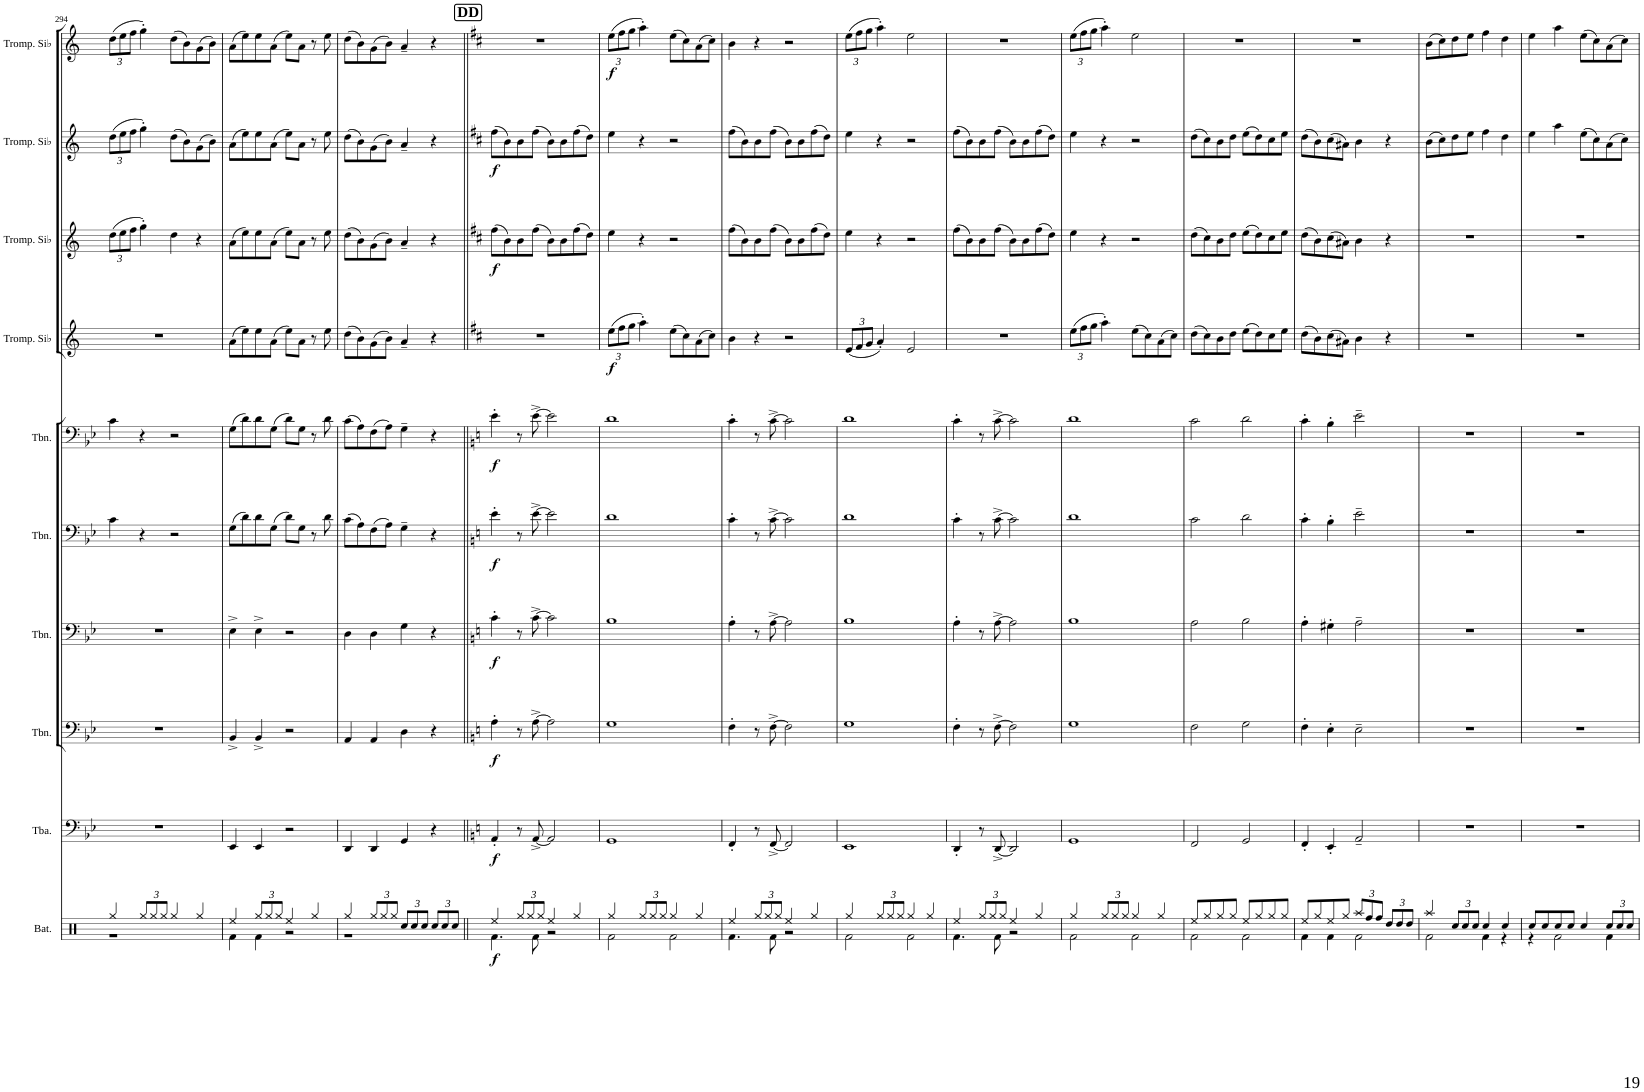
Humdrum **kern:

**kern	**dynam	**kern	**dynam	**kern	**dynam	**kern	**dynam	**kern	**dynam	**kern	**dynam	**kern	**dynam	**kern	**dynam	**kern	**dynam	**kern	**dynam
*part10	*part10	*part9	*part9	*part8	*part8	*part7	*part7	*part6	*part6	*part5	*part5	*part4	*part4	*part3	*part3	*part2	*part2	*part1	*part1
*staff10	*staff10	*staff9	*staff9	*staff8	*staff8	*staff7	*staff7	*staff6	*staff6	*staff5	*staff5	*staff4	*staff4	*staff3	*staff3	*staff2	*staff2	*staff1	*staff1
*I"Batterie	*	*I"Tuba	*	*I"Trombone	*	*I"Trombone	*	*I"Trombone	*	*I"Trombone	*	*I"Trompette en Sib	*	*I"Trompette en Sib	*	*I"Trompette en Sib	*	*I"Trompette en Sib	*
*I'Bat.	*	*I'Tba.	*	*I'Tbn.	*	*I'Tbn.	*	*I'Tbn.	*	*I'Tbn.	*	*I'Tromp. Sib	*	*I'Tromp. Sib	*	*I'Tromp. Sib	*	*I'Tromp. Sib	*
!!LO:PB:g=z
*clefX	*	*clefF4	*	*clefF4	*	*clefF4	*	*clefF4	*	*clefF4	*	*clefG2	*	*clefG2	*	*clefG2	*	*clefG2	*
*	*	*	*	*	*	*	*	*	*	*	*	*Trd1c2	*	*Trd1c2	*	*Trd1c2	*	*Trd1c2	*
*k[]	*	*k[b-e-]	*	*k[b-e-]	*	*k[b-e-]	*	*k[b-e-]	*	*k[b-e-]	*	*k[]	*	*k[]	*	*k[]	*	*k[]	*
*M2/2	*	*M2/2	*	*M2/2	*	*M2/2	*	*M2/2	*	*M2/2	*	*M2/2	*	*M2/2	*	*M2/2	*	*M2/2	*
*met(c|)	*	*met(c|)	*	*met(c|)	*	*met(c|)	*	*met(c|)	*	*met(c|)	*	*met(c|)	*	*met(c|)	*	*met(c|)	*	*met(c|)	*
=294	=294	=294	=294	=294	=294	=294	=294	=294	=294	=294	=294	=294	=294	=294	=294	=294	=294	=294	=294
*^	*	*	*	*	*	*	*	*	*	*	*	*	*	*	*	*	*	*	*
*	*	*	*	*	*	*	*	*	*	*	*	*	*	*	*Xbrackettup	*	*Xbrackettup	*	*Xbrackettup	*
4Rgg/	1r	.	1r	.	1r	.	1r	.	4c\	.	4c\	.	1r	.	(12dd\L	.	(12dd\L	.	(12dd\L	.
.	.	.	.	.	.	.	.	.	.	.	.	.	.	.	12ee\	.	12ee\	.	12ee\	.
.	.	.	.	.	.	.	.	.	.	.	.	.	.	.	12ff\J	.	12ff\J	.	12ff\J	.
*Xbrackettup	*	*	*	*	*	*	*	*	*	*	*	*	*	*	*	*	*	*	*	*
12Rgg/L	.	.	.	.	.	.	.	.	4r	.	4r	.	.	.	4gg'\)	.	4gg'\)	.	4gg'\)	.
12Rgg/	.	.	.	.	.	.	.	.	.	.	.	.	.	.	.	.	.	.	.	.
12Rgg/J	.	.	.	.	.	.	.	.	.	.	.	.	.	.	.	.	.	.	.	.
4Rgg/	.	.	.	.	.	.	.	.	2r	.	2r	.	.	.	4dd\	.	(8dd\L	.	(8dd\L	.
.	.	.	.	.	.	.	.	.	.	.	.	.	.	.	.	.	8b\)	.	8b\)	.
4Rgg/	.	.	.	.	.	.	.	.	.	.	.	.	.	.	4r	.	(8g\	.	(8g\	.
.	.	.	.	.	.	.	.	.	.	.	.	.	.	.	.	.	8b\J)	.	8b\J)	.
=295	=295	=295	=295	=295	=295	=295	=295	=295	=295	=295	=295	=295	=295	=295	=295	=295	=295	=295	=295	=295
4Ree/	4Rf\	.	4EE-/	.	4BB-^/	.	4E-^\	.	(8G\L	.	(8G\L	.	(8a\L	.	(8a\L	.	(8a\L	.	(8a\L	.
.	.	.	.	.	.	.	.	.	8d\)	.	8d\)	.	8ee\)	.	8ee\)	.	8ee\)	.	8ee\)	.
12Rgg/L	4Rf\	.	4EE-/	.	4BB-^/	.	4E-^\	.	8d\	.	8d\	.	8ee\	.	8ee\	.	8ee\	.	8ee\	.
12Rgg/	.	.	.	.	.	.	.	.	.	.	.	.	.	.	.	.	.	.	.	.
.	.	.	.	.	.	.	.	.	(8G\J	.	(8G\J	.	(8a\J	.	(8a\J	.	(8a\J	.	(8a\J	.
12Rgg/J	.	.	.	.	.	.	.	.	.	.	.	.	.	.	.	.	.	.	.	.
4Ree/	2r	.	2r	.	2r	.	2r	.	8d\L)	.	8d\L)	.	8ee\L)	.	8ee\L)	.	8ee\L)	.	8ee\L)	.
.	.	.	.	.	.	.	.	.	8G\J	.	8G\J	.	8a\J	.	8a\J	.	8a\J	.	8a\J	.
4Rgg/	.	.	.	.	.	.	.	.	8r	.	8r	.	8r	.	8r	.	8r	.	8r	.
.	.	.	.	.	.	.	.	.	8d\	.	8d\	.	8ee\	.	8ee\	.	8ee\	.	8ee\	.
=296	=296	=296	=296	=296	=296	=296	=296	=296	=296	=296	=296	=296	=296	=296	=296	=296	=296	=296	=296	=296
4Rgg/	1r	.	4DD/	.	4AA/	.	4D\	.	(8c\L	.	(8c\L	.	(8dd\L	.	(8dd\L	.	(8dd\L	.	(8dd\L	.
.	.	.	.	.	.	.	.	.	8A\)	.	8A\)	.	8b\)	.	8b\)	.	8b\)	.	8b\)	.
12Rgg/L	.	.	4DD/	.	4AA/	.	4D\	.	(8F\	.	(8F\	.	(8g\	.	(8g\	.	(8g\	.	(8g\	.
12Rgg/	.	.	.	.	.	.	.	.	.	.	.	.	.	.	.	.	.	.	.	.
.	.	.	.	.	.	.	.	.	8A\J)	.	8A\J)	.	8b\J)	.	8b\J)	.	8b\J)	.	8b\J)	.
12Rgg/J	.	.	.	.	.	.	.	.	.	.	.	.	.	.	.	.	.	.	.	.
12Rcc/L	.	.	4GG/	.	4D\	.	4G\	.	4G~\	.	4G~\	.	4a~/	.	4a~/	.	4a~/	.	4a~/	.
12Rcc/	.	.	.	.	.	.	.	.	.	.	.	.	.	.	.	.	.	.	.	.
12Rcc/J	.	.	.	.	.	.	.	.	.	.	.	.	.	.	.	.	.	.	.	.
12Rcc/L	.	.	4r	.	4r	.	4r	.	4r	.	4r	.	4r	.	4r	.	4r	.	4r	.
12Rcc/	.	.	.	.	.	.	.	.	.	.	.	.	.	.	.	.	.	.	.	.
12Rcc/J	.	.	.	.	.	.	.	.	.	.	.	.	.	.	.	.	.	.	.	.
!!LO:REH:place=s1:a:B:cj:fs=14:t=DD
=297||	=297||	=297||	=297||	=297||	=297||	=297||	=297||	=297||	=297||	=297||	=297||	=297||	=297||	=297||	=297||	=297||	=297||	=297||	=297||	=297||
*	*	*	*k[]	*	*k[]	*	*k[]	*	*k[]	*	*k[]	*	*k[f#c#]	*	*k[f#c#]	*	*k[f#c#]	*	*k[f#c#]	*
!	!	!LO:DY:b	!	!LO:DY:b	!	!LO:DY:b	!	!LO:DY:b	!	!LO:DY:b	!	!LO:DY:b	!	!	!	!LO:DY:b	!	!LO:DY:b	!	!
4Ree/	4.Rf\	f	4AA'/	f	4A'\	f	4c'\	f	4e'\	f	4e'\	f	1r	.	(8ff#\L	f	(8ff#\L	f	1r	.
.	.	.	.	.	.	.	.	.	.	.	.	.	.	.	8b\)	.	8b\)	.	.	.
12Rgg/L	.	.	8r	.	8r	.	8r	.	8r	.	8r	.	.	.	8b\	.	8b\	.	.	.
12Rgg/	.	.	.	.	.	.	.	.	.	.	.	.	.	.	.	.	.	.	.	.
.	8Rf\	.	[8AA^/	.	[8A^\	.	[8c^\	.	[8e^\	.	[8e^\	.	.	.	(8ff#\J	.	(8ff#\J	.	.	.
12Rgg/J	.	.	.	.	.	.	.	.	.	.	.	.	.	.	.	.	.	.	.	.
4Ree/	2r	.	2AA/]	.	2A\]	.	2c\]	.	2e\]	.	2e\]	.	.	.	8b\L)	.	8b\L)	.	.	.
.	.	.	.	.	.	.	.	.	.	.	.	.	.	.	8b\	.	8b\	.	.	.
4Rgg/	.	.	.	.	.	.	.	.	.	.	.	.	.	.	(8ff#\	.	(8ff#\	.	.	.
.	.	.	.	.	.	.	.	.	.	.	.	.	.	.	8dd\J)	.	8dd\J)	.	.	.
=298	=298	=298	=298	=298	=298	=298	=298	=298	=298	=298	=298	=298	=298	=298	=298	=298	=298	=298	=298	=298
*	*	*	*	*	*	*	*	*	*	*	*	*	*Xbrackettup	*	*	*	*	*	*	*
!	!	!	!	!	!	!	!	!	!	!	!	!	!	!LO:DY:b	!	!	!	!	!	!LO:DY:b
4Rgg/	2Rf\	.	1GG	.	1G	.	1B	.	1d	.	1d	.	(12ee\L	f	4ee\	.	4ee\	.	(12ee\L	f
.	.	.	.	.	.	.	.	.	.	.	.	.	12ff#\	.	.	.	.	.	12ff#\	.
.	.	.	.	.	.	.	.	.	.	.	.	.	12gg\J	.	.	.	.	.	12gg\J	.
12Rgg/L	.	.	.	.	.	.	.	.	.	.	.	.	4aa'\)	.	4r	.	4r	.	4aa'\)	.
12Rgg/	.	.	.	.	.	.	.	.	.	.	.	.	.	.	.	.	.	.	.	.
12Rgg/J	.	.	.	.	.	.	.	.	.	.	.	.	.	.	.	.	.	.	.	.
4Rgg/	2Rf\	.	.	.	.	.	.	.	.	.	.	.	(8ee\L	.	2r	.	2r	.	(8ee\L	.
.	.	.	.	.	.	.	.	.	.	.	.	.	8cc#\)	.	.	.	.	.	8cc#\)	.
4Rgg/	.	.	.	.	.	.	.	.	.	.	.	.	(8a\	.	.	.	.	.	(8a\	.
.	.	.	.	.	.	.	.	.	.	.	.	.	8cc#\J)	.	.	.	.	.	8cc#\J)	.
=299	=299	=299	=299	=299	=299	=299	=299	=299	=299	=299	=299	=299	=299	=299	=299	=299	=299	=299	=299	=299
4Ree/	4.Rf\	.	4FF'/	.	4F'\	.	4A'\	.	4c'\	.	4c'\	.	4b\	.	(8ff#\L	.	(8ff#\L	.	4b\	.
.	.	.	.	.	.	.	.	.	.	.	.	.	.	.	8b\)	.	8b\)	.	.	.
12Rgg/L	.	.	8r	.	8r	.	8r	.	8r	.	8r	.	4r	.	8b\	.	8b\	.	4r	.
12Rgg/	.	.	.	.	.	.	.	.	.	.	.	.	.	.	.	.	.	.	.	.
.	8Rf\	.	[8FF^/	.	[8F^\	.	[8A^\	.	[8c^\	.	[8c^\	.	.	.	(8ff#\J	.	(8ff#\J	.	.	.
12Rgg/J	.	.	.	.	.	.	.	.	.	.	.	.	.	.	.	.	.	.	.	.
4Ree/	2r	.	2FF/]	.	2F\]	.	2A\]	.	2c\]	.	2c\]	.	2r	.	8b\L)	.	8b\L)	.	2r	.
.	.	.	.	.	.	.	.	.	.	.	.	.	.	.	8b\	.	8b\	.	.	.
4Rgg/	.	.	.	.	.	.	.	.	.	.	.	.	.	.	(8ff#\	.	(8ff#\	.	.	.
.	.	.	.	.	.	.	.	.	.	.	.	.	.	.	8dd\J)	.	8dd\J)	.	.	.
=300	=300	=300	=300	=300	=300	=300	=300	=300	=300	=300	=300	=300	=300	=300	=300	=300	=300	=300	=300	=300
4Rgg/	2Rf\	.	1EE	.	1G	.	1B	.	1d	.	1d	.	(12e/L	.	4ee\	.	4ee\	.	(12ee\L	.
.	.	.	.	.	.	.	.	.	.	.	.	.	12f#/	.	.	.	.	.	12ff#\	.
.	.	.	.	.	.	.	.	.	.	.	.	.	12g/J	.	.	.	.	.	12gg\J	.
12Rgg/L	.	.	.	.	.	.	.	.	.	.	.	.	4a'/)	.	4r	.	4r	.	4aa'\)	.
12Rgg/	.	.	.	.	.	.	.	.	.	.	.	.	.	.	.	.	.	.	.	.
12Rgg/J	.	.	.	.	.	.	.	.	.	.	.	.	.	.	.	.	.	.	.	.
4Rgg/	2Rf\	.	.	.	.	.	.	.	.	.	.	.	2e/	.	2r	.	2r	.	2ee\	.
4Rgg/	.	.	.	.	.	.	.	.	.	.	.	.	.	.	.	.	.	.	.	.
=301	=301	=301	=301	=301	=301	=301	=301	=301	=301	=301	=301	=301	=301	=301	=301	=301	=301	=301	=301	=301
4Ree/	4.Rf\	.	4DD'/	.	4F'\	.	4A'\	.	4c'\	.	4c'\	.	1r	.	(8ff#\L	.	(8ff#\L	.	1r	.
.	.	.	.	.	.	.	.	.	.	.	.	.	.	.	8b\)	.	8b\)	.	.	.
12Rgg/L	.	.	8r	.	8r	.	8r	.	8r	.	8r	.	.	.	8b\	.	8b\	.	.	.
12Rgg/	.	.	.	.	.	.	.	.	.	.	.	.	.	.	.	.	.	.	.	.
.	8Rf\	.	[8DD^/	.	[8F^\	.	[8A^\	.	[8c^\	.	[8c^\	.	.	.	(8ff#\J	.	(8ff#\J	.	.	.
12Rgg/J	.	.	.	.	.	.	.	.	.	.	.	.	.	.	.	.	.	.	.	.
4Ree/	2r	.	2DD/]	.	2F\]	.	2A\]	.	2c\]	.	2c\]	.	.	.	8b\L)	.	8b\L)	.	.	.
.	.	.	.	.	.	.	.	.	.	.	.	.	.	.	8b\	.	8b\	.	.	.
4Rgg/	.	.	.	.	.	.	.	.	.	.	.	.	.	.	(8ff#\	.	(8ff#\	.	.	.
.	.	.	.	.	.	.	.	.	.	.	.	.	.	.	8dd\J)	.	8dd\J)	.	.	.
=302	=302	=302	=302	=302	=302	=302	=302	=302	=302	=302	=302	=302	=302	=302	=302	=302	=302	=302	=302	=302
4Rgg/	2Rf\	.	1GG	.	1G	.	1B	.	1d	.	1d	.	(12ee\L	.	4ee\	.	4ee\	.	(12ee\L	.
.	.	.	.	.	.	.	.	.	.	.	.	.	12ff#\	.	.	.	.	.	12ff#\	.
.	.	.	.	.	.	.	.	.	.	.	.	.	12gg\J	.	.	.	.	.	12gg\J	.
12Rgg/L	.	.	.	.	.	.	.	.	.	.	.	.	4aa'\)	.	4r	.	4r	.	4aa'\)	.
12Rgg/	.	.	.	.	.	.	.	.	.	.	.	.	.	.	.	.	.	.	.	.
12Rgg/J	.	.	.	.	.	.	.	.	.	.	.	.	.	.	.	.	.	.	.	.
4Rgg/	2Rf\	.	.	.	.	.	.	.	.	.	.	.	(8ee\L	.	2r	.	2r	.	2ee\	.
.	.	.	.	.	.	.	.	.	.	.	.	.	8cc#\)	.	.	.	.	.	.	.
4Rgg/	.	.	.	.	.	.	.	.	.	.	.	.	(8a\	.	.	.	.	.	.	.
.	.	.	.	.	.	.	.	.	.	.	.	.	8cc#\J)	.	.	.	.	.	.	.
=303	=303	=303	=303	=303	=303	=303	=303	=303	=303	=303	=303	=303	=303	=303	=303	=303	=303	=303	=303	=303
8Ree/L	2Rf\	.	2FF/	.	2F\	.	2A\	.	2c\	.	2c\	.	(8dd\L	.	(8dd\L	.	(8dd\L	.	1r	.
8Rgg/	.	.	.	.	.	.	.	.	.	.	.	.	8cc#\)	.	8cc#\)	.	8cc#\)	.	.	.
8Rgg/	.	.	.	.	.	.	.	.	.	.	.	.	8b\	.	8b\	.	8b\	.	.	.
8Rgg/J	.	.	.	.	.	.	.	.	.	.	.	.	8dd\J	.	8dd\J	.	8dd\J	.	.	.
8Ree/L	2Rf\	.	2GG/	.	2G\	.	2B\	.	2d\	.	2d\	.	(8ee\L	.	(8ee\L	.	(8ee\L	.	.	.
8Rgg/	.	.	.	.	.	.	.	.	.	.	.	.	8dd\)	.	8dd\)	.	8dd\)	.	.	.
8Rgg/	.	.	.	.	.	.	.	.	.	.	.	.	8cc#\	.	8cc#\	.	8cc#\	.	.	.
8Rgg/J	.	.	.	.	.	.	.	.	.	.	.	.	8ee\J	.	8ee\J	.	8ee\J	.	.	.
=304	=304	=304	=304	=304	=304	=304	=304	=304	=304	=304	=304	=304	=304	=304	=304	=304	=304	=304	=304	=304
8Ree/L	4Rf\	.	4FF'/	.	4F'\	.	4A'\	.	4c'\	.	4c'\	.	(8dd\L	.	(8dd\L	.	(8dd\L	.	1r	.
8Rgg/	.	.	.	.	.	.	.	.	.	.	.	.	8b\)	.	8b\)	.	8b\)	.	.	.
8Ree/	4Rf\	.	4EE'/	.	4E'\	.	4G#X'\	.	4B'\	.	4B'\	.	(8cc#\	.	(8cc#\	.	(8cc#\	.	.	.
8Rgg/J	.	.	.	.	.	.	.	.	.	.	.	.	8a#X\J)	.	8a#X\J)	.	8a#X\J)	.	.	.
12Raa/L	2Rf\	.	2AA~/	.	2E~\	.	2A~\	.	2e~\	.	2e~\	.	4b\	.	4b\	.	4b\	.	.	.
12Rff/	.	.	.	.	.	.	.	.	.	.	.	.	.	.	.	.	.	.	.	.
12Rff/J	.	.	.	.	.	.	.	.	.	.	.	.	.	.	.	.	.	.	.	.
12Rdd/L	.	.	.	.	.	.	.	.	.	.	.	.	4r	.	4r	.	4r	.	.	.
12Rdd/	.	.	.	.	.	.	.	.	.	.	.	.	.	.	.	.	.	.	.	.
12Rdd/J	.	.	.	.	.	.	.	.	.	.	.	.	.	.	.	.	.	.	.	.
=305	=305	=305	=305	=305	=305	=305	=305	=305	=305	=305	=305	=305	=305	=305	=305	=305	=305	=305	=305	=305
4Raa/	2Rf\	.	1r	.	1r	.	1r	.	1r	.	1r	.	1r	.	1r	.	(8b\L	.	(8b\L	.
.	.	.	.	.	.	.	.	.	.	.	.	.	.	.	.	.	8cc#\)	.	8cc#\)	.
12Rcc/L	.	.	.	.	.	.	.	.	.	.	.	.	.	.	.	.	8dd\	.	8dd\	.
12Rcc/	.	.	.	.	.	.	.	.	.	.	.	.	.	.	.	.	.	.	.	.
.	.	.	.	.	.	.	.	.	.	.	.	.	.	.	.	.	8ee\J	.	8ee\J	.
12Rcc/J	.	.	.	.	.	.	.	.	.	.	.	.	.	.	.	.	.	.	.	.
4Rcc/	4Rf\	.	.	.	.	.	.	.	.	.	.	.	.	.	.	.	4ff#\	.	4ff#\	.
4Rcc/	4r	.	.	.	.	.	.	.	.	.	.	.	.	.	.	.	4dd\	.	4dd\	.
=306	=306	=306	=306	=306	=306	=306	=306	=306	=306	=306	=306	=306	=306	=306	=306	=306	=306	=306	=306	=306
8Rcc/L	4r	.	1r	.	1r	.	1r	.	1r	.	1r	.	1r	.	1r	.	4ee\	.	4ee\	.
8Rcc/	.	.	.	.	.	.	.	.	.	.	.	.	.	.	.	.	.	.	.	.
8Rcc/	2Rf\	.	.	.	.	.	.	.	.	.	.	.	.	.	.	.	4aa\	.	4aa\	.
8Rcc/J	.	.	.	.	.	.	.	.	.	.	.	.	.	.	.	.	.	.	.	.
4Rcc/	.	.	.	.	.	.	.	.	.	.	.	.	.	.	.	.	(8ee\L	.	(8ee\L	.
.	.	.	.	.	.	.	.	.	.	.	.	.	.	.	.	.	8cc#\)	.	8cc#\)	.
12Rcc/L	4Rf\	.	.	.	.	.	.	.	.	.	.	.	.	.	.	.	(8a\	.	(8a\	.
12Rcc/	.	.	.	.	.	.	.	.	.	.	.	.	.	.	.	.	.	.	.	.
.	.	.	.	.	.	.	.	.	.	.	.	.	.	.	.	.	8cc#\J)	.	8cc#\J)	.
12Rcc/J	.	.	.	.	.	.	.	.	.	.	.	.	.	.	.	.	.	.	.	.
*v	*v	*	*	*	*	*	*	*	*	*	*	*	*	*	*	*	*	*	*	*
=	=	=	=	=	=	=	=	=	=	=	=	=	=	=	=	=	=	=	=
*-	*-	*-	*-	*-	*-	*-	*-	*-	*-	*-	*-	*-	*-	*-	*-	*-	*-	*-	*-
